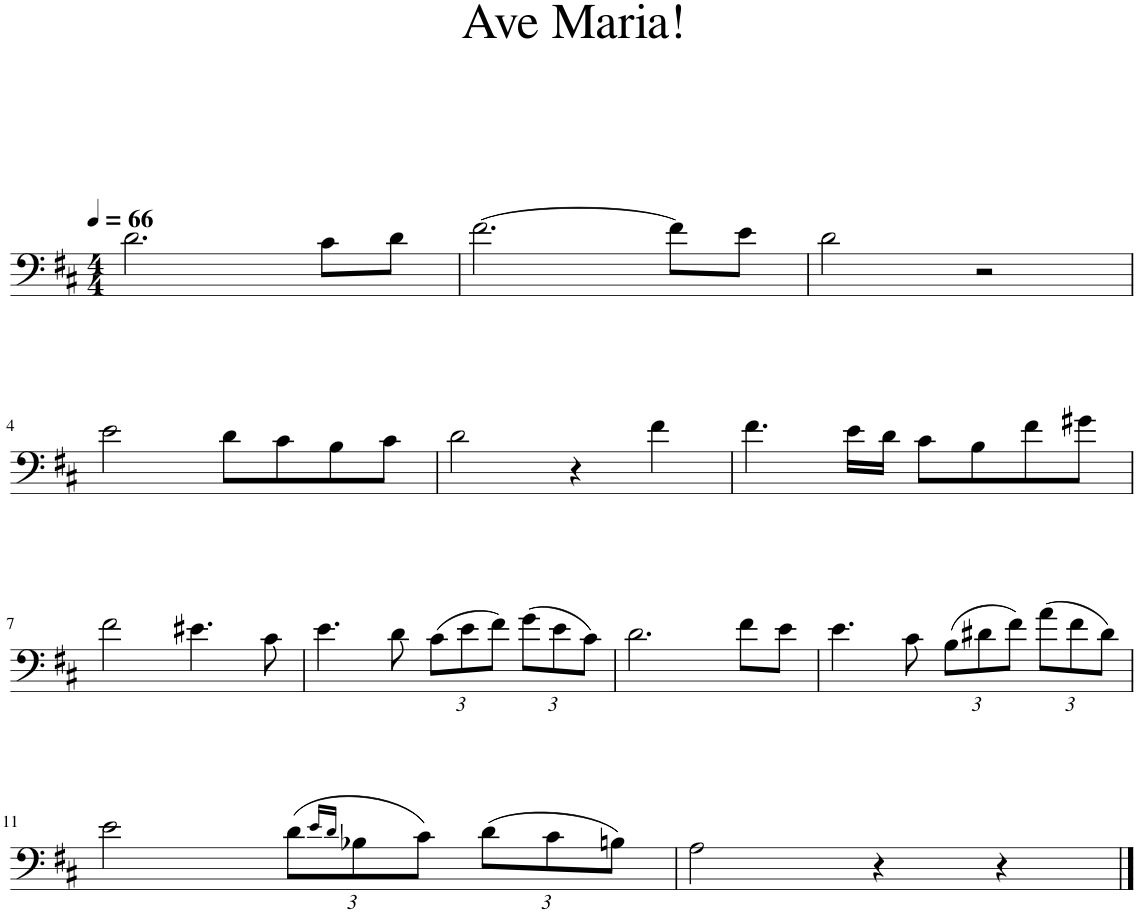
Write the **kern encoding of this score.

**kern
*part1
*staff1
*I"Violoncello
*I'Vc.
*clefF4
*k[f#c#]
*M4/4
*MM66
=1
2.d\
8c#\L
8d\J
=2
[2.f#\
8f#\L]
8e\J
=3
2d\
2r
!!LO:LB:g=z
=4
2e\
8d\L
8c#\
8B\
8c#\J
=5
2d\
4r
4f#\
=6
4.f#\
16e\LL
16d\JJ
8c#\L
8B\
8f#\
8g#X\J
!!LO:LB:g=z
=7
2f#\
4.e#X\
8c#\
=8
4.e\
8d\
*Xbrackettup
(12c#\L
12e\
12f#\J)
(12g\L
12e\
12c#\J)
=9
2.d\
8f#\L
8e\J
=10
4.e\
8c#\
(12B\L
12d#X\
12f#\J)
(12a\L
12f#\
12d#\J)
!!LO:LB:g=z
=11
2e\
(12d\L
16qe/LL
16qd/JJ
12B-X\
12c#\J)
(12d\L
12c#\
12Bn\J)
=12
2A\
4r
4r
==
*-
